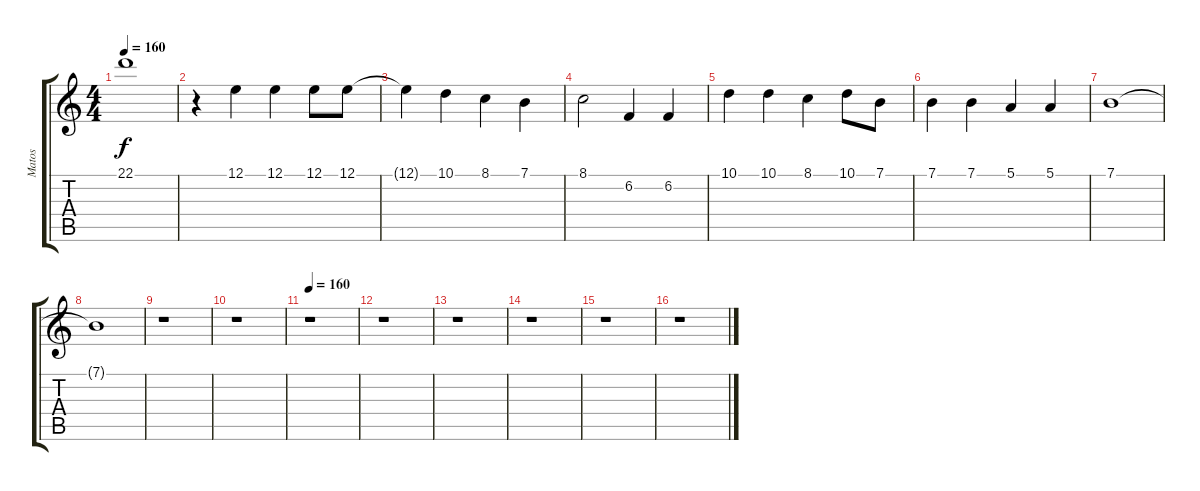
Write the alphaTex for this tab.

\track ("Matos" "Matos") {instrument stringensemble1}
\staff {score tabs}
\tuning (E4 B3 G3 D3 A2 E2) {hide}
\ts (4 4)
\tempo 160
\clef g2
\ks c
22.1{t}.1{dy f} |
r.4 12.1.4 12.1.4 12.1.8 12.1.8 |
12.1{t}.4 10.1.4 8.1.4 7.1.4 |
8.1.2 6.2.4 6.2.4 |
10.1.4 10.1.4 8.1.4 10.1.8 7.1.8 |
7.1.4 7.1.4 5.1.4 5.1.4 |
7.1.1 |
7.1{t}.1 |
r.1 |
r.1 |
\tempo 160
r.1 |
r.1 |
r.1 |
r.1 |
r.1 |
r.1
